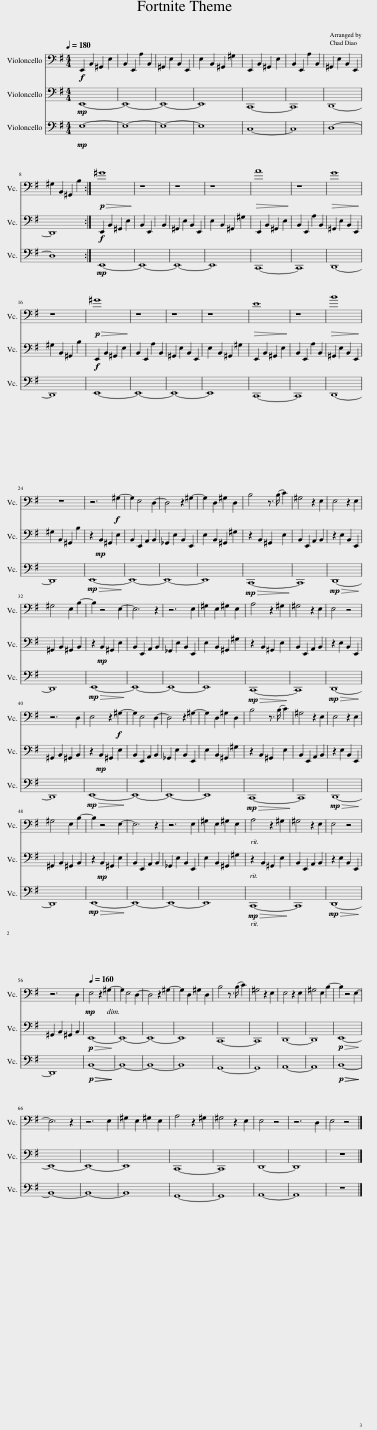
X:1
%%score 1 2 3
L:1/8
Q:1/4=180
M:4/4
I:linebreak $
K:G
V:1 bass
V:2 bass
V:3 bass
V:1
!f! E,,2 B,,2 ^G,,2 E,2 | B,,2 E,,2 A,2 B,,2 | ^G,,2 E,2 B,,2 E,,2 | E,2 B,,2 ^G,,2 ^G,2 | E,,2 B,,2 ^G,,2 E,2 | %5
 B,,2 E,,2 A,2 B,,2 | ^G,,2 E,2 B,,2 E,,2 |$ ^G,2 B,,2 ^G,,2 B,2 :|!p!!>(! ^G8!>)! | z8 | %10
 z8 | z8 |!>(! A8!>)! | z8 |!>(! G8!>)! |$ %15
 z8 |!p!!>(! ^G8!>)! | z8 | z8 | z8 | %20
!>(! E8!>)! | z8 |!>(! B8!>)! |$ z8 | z6!f! ^G,2- | %25
 G,2 E,4 D,2- | D,4 z2 ^G,2- | G,2 D,2 ^G,2 D,2 | B,4 z3/2 (B,/ C2) | ^G,4 z2 E,2 | %30
 E,4 z2 E,2 |$ ^G,4 E,2 B,2- | B,2 z4 E,2- | E,6 z2 | z6 E,2 | %35
 ^G,2 E,2 ^G,2 E,2 | A,4 z2 ^G,2 | ^G,4 z2 E,2 | E,4 z4 |$ z6 D,2 | %40
 E,4 z2!f! ^G,2- | G,2 E,4 D,2- | D,4 z2 ^G,2- | G,2 D,2 ^G,2 D,2 | B,4 z3/2 (B,/ C2) | %45
 ^G,4 z2 E,2 | E,4 z2 E,2 |$ ^G,4 E,2 B,2- | B,2 z4 E,2- | E,6 z2 | %50
 z6 E,2 | ^G,2 E,2 ^G,2 E,2 | A,4[Q:1/4=175] z2 ^G,2 | ^G,4 z2[Q:1/4=170] E,2 | E,4 z4 |$ %55
[Q:1/4=165] z6 D,2 |!mp![Q:1/4=160] E,4 z2 ^G,2- | G,2 E,4 D,2- | D,4 z2 ^G,2- | G,2 D,2 ^G,2 D,2 | %60
 B,4 z3/2 (B,/ C2) | ^G,4 z2 E,2 | E,4 z2 E,2 | ^G,4 E,2 B,2- | B,2 z4 E,2- |$ %65
 E,6 z2 | z6 E,2 | ^G,2 E,2 ^G,2 E,2 | A,4 z2 ^G,2 | ^G,4 z2 E,2 | %70
 E,4 z4 | z6 D,2 | E,4 z4 |] %73
V:2
!mp! E,,8- | E,,8- | E,,8- | E,,8 | C,,8- | %5
 C,,8 | D,,8- |$ D,,8 :|!f! E,,2 B,,2 ^G,,2 E,2 | B,,2 E,,2 x2 B,,2 | %10
 ^G,,2 E,2 B,,2 E,,2 | E,2 B,,2 ^G,,2 ^G,2 | E,,2 B,,2 ^G,,2 E,2 | B,,2 E,,2 A,2 B,,2 | ^G,,2 E,2 B,,2 E,,2 |$ %15
 ^G,2 B,,2 ^G,,2 B,2 |!f! E,,2 B,,2 ^G,,2 E,2 | B,,2 E,,2 A,2 B,,2 | ^G,,2 E,2 B,,2 E,,2 | E,2 B,,2 ^G,,2 ^G,2 | %20
 E,,2 B,,2 ^G,,2 E,2 | B,,2 E,,2 A,2 B,,2 | ^G,,2 E,2 B,,2 E,,2 |$ ^G,2 B,,2 ^G,,2 B,2 | z2!mp! B,,2 ^G,,2 E,2 | %25
 B,,2 E,,2 A,,2 B,,2 | _A,,2 E,2 B,,2 E,,2 | E,2 B,,2 ^G,,2 ^G,2 | z2 B,,2 ^G,,2 E,2 | B,,2 E,,2 A,,2 B,,2 | %30
 z2 E,2 B,,2 E,,2 |$ ^G,,2 B,,2 ^G,,2 B,,2 | z2!mp! B,,2 ^G,,2 E,2 | B,,2 E,,2 A,,2 B,,2 | _A,,2 E,2 B,,2 E,,2 | %35
 E,2 B,,2 ^G,,2 ^G,2 | z2 B,,2 ^G,,2 E,2 | B,,2 E,,2 A,,2 B,,2 | z2 E,2 B,,2 E,,2 |$ ^G,,2 B,,2 ^G,,2 B,,2 | %40
 z2!mp! B,,2 ^G,,2 E,2 | B,,2 E,,2 A,,2 B,,2 | _A,,2 E,2 B,,2 E,,2 | E,2 B,,2 ^G,,2 ^G,2 | z2 B,,2 ^G,,2 E,2 | %45
 B,,2 E,,2 A,,2 B,,2 | z2 E,2 B,,2 E,,2 |$ ^G,,2 B,,2 ^G,,2 B,,2 | z2!mp! B,,2 ^G,,2 E,2 | B,,2 E,,2 A,,2 B,,2 | %50
 _A,,2 E,2 B,,2 E,,2 | E,2 B,,2 ^G,,2 ^G,2 | z2 B,,2 ^G,,2 E,2 | B,,2 E,,2 A,,2 B,,2 | z2 E,2 B,,2 E,,2 |$ %55
 ^G,,2 B,,2 ^G,,2 B,,2 |!p!!>(! E,,8-!>)! | E,,8- | E,,8- | E,,8 | %60
 C,,8- | C,,8 | D,,8- | D,,8 |!p!!>(! E,,8-!>)! |$ %65
 E,,8- | E,,8- | E,,8 | C,,8- | C,,8 | %70
 D,,8- | D,,8 | z8 |] %73
V:3
!mp! E,8- | E,8- | E,8- | E,8 | C,8- | %5
 C,8 | D,8- |$ D,8 :|!mp! E,,8- | E,,8- | %10
 E,,8- | E,,8 | C,,8- | C,,8 | D,,8- |$ %15
 D,,8 | E,,8- | E,,8- | E,,8- | E,,8 | %20
 C,,8- | C,,8 | D,,8- |$ D,,8 |!mp!!>(! E,,8-!>)! | %25
 E,,8- | E,,8- | E,,8 |!mp!!>(! C,,8-!>)! | C,,8 | %30
!mp!!>(! D,,8-!>)! |$ D,,8 |!mp!!>(! E,,8-!>)! | E,,8- | E,,8- | %35
 E,,8 |!mp!!>(! C,,8-!>)! | C,,8 |!mp!!>(! D,,8-!>)! |$ D,,8 | %40
!mp!!>(! E,,8-!>)! | E,,8- | E,,8- | E,,8 |!mp!!>(! C,,8-!>)! | %45
 C,,8 |!mp!!>(! D,,8-!>)! |$ D,,8 |!mp!!>(! E,,8-!>)! | E,,8- | %50
 E,,8- | E,,8 |!mp!!>(! C,,8-!>)! | C,,8 |!mp!!>(! D,,8-!>)! |$ %55
 D,,8 |!p!!>(!!>(! B,,8-!>)!!>)! | B,,8- | B,,8- | B,,8 | %60
 G,,8- | G,,8 | A,,8- | A,,8 |!p!!>(!!>(! B,,8-!>)!!>)! |$ %65
 B,,8- | B,,8- | B,,8 | G,,8- | G,,8 | %70
 A,,8- | A,,8 | z8 |] %73
